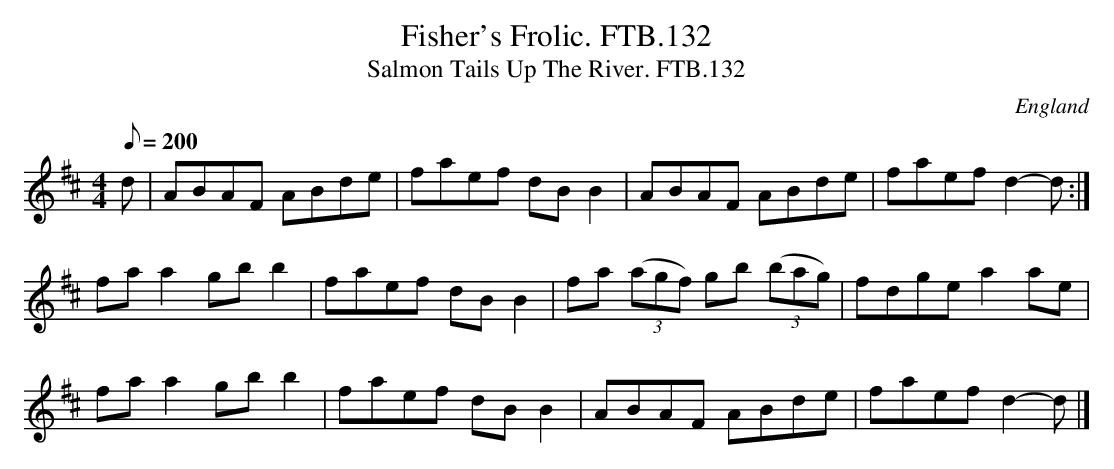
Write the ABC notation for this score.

X:1
T:Fisher's Frolic. FTB.132
T:Salmon Tails Up The River. FTB.132
M:4/4
L:1/8
Q:200
O:England
K:D
d|ABAF ABde|faef dBB2|ABAF ABde|faefd2-d:|
faa2gbb2|faef dBB2|fa ((3agf) gb ((3bag)|fdgea2ae|
faa2gbb2|faef dBB2|ABAF ABde|faefd2-d|]
